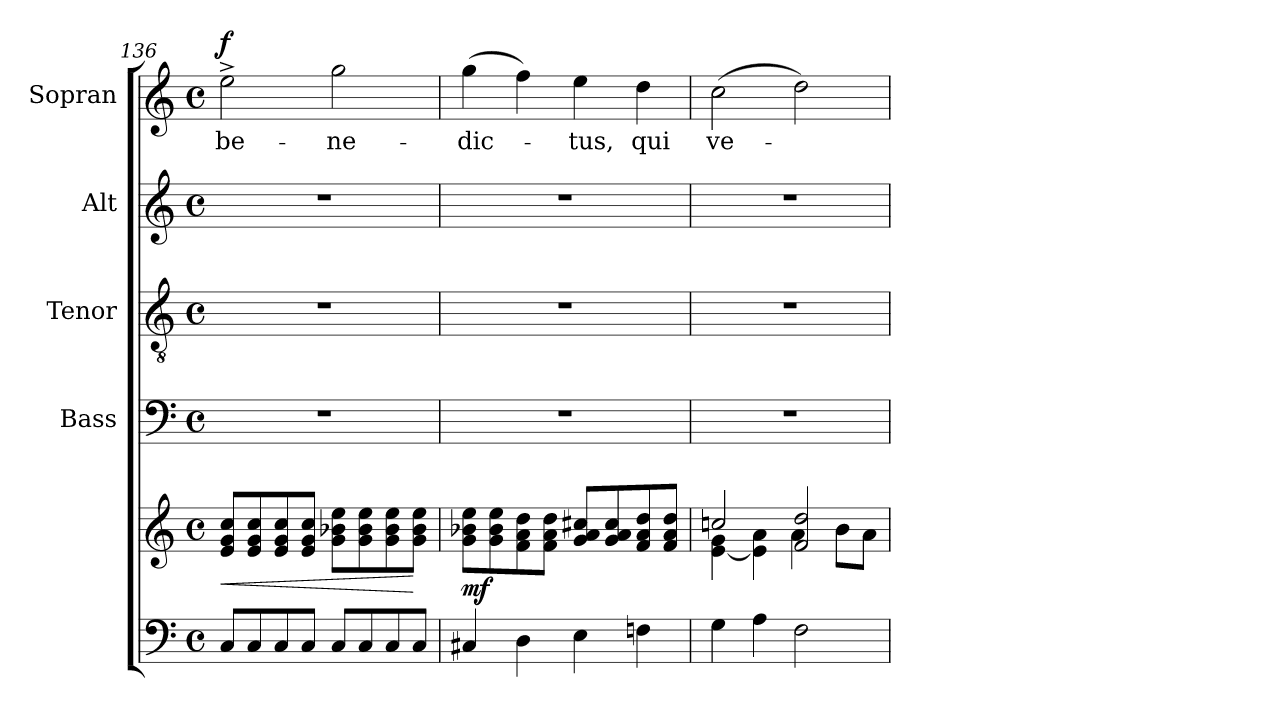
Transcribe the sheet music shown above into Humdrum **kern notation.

**kern	**kern	**dynam	**kern	**kern	**kern	**kern	**text	**dynam
*part5	*part5	*part5	*part4	*part3	*part2	*part1	*part1	*part1
*staff6	*staff5	*staff5/6	*staff4	*staff3	*staff2	*staff1	*staff1	*staff1
*	*	*	*I"Bass	*I"Tenor	*I"Alt	*I"Sopran	*	*
*	*	*	*I'B.	*I'T.	*I'A.	*I'S.	*	*
!!LO:PB:g=z
*clefF4	*clefG2	*	*clefF4	*clefGv2	*clefG2	*clefG2	*	*
*k[]	*k[]	*	*k[]	*k[]	*k[]	*k[]	*	*
*C:	*C:	*	*C:	*C:	*C:	*C:	*	*
*M4/4	*M4/4	*	*M4/4	*M4/4	*M4/4	*M4/4	*	*
*met(c)	*met(c)	*	*met(c)	*met(c)	*met(c)	*met(c)	*	*
=136	=136	=136	=136	=136	=136	=136	=136	=136
!	!	!LO:HP:b	!	!	!	!	!LO:LY:b	!LO:DY:a
8C/L	8e/ 8g/ 8cc/L	<	1r	1r	1r	2ee^>\	be-	f
8C/	8e/ 8g/ 8cc/	.	.	.	.	.	.	.
8C/	8e/ 8g/ 8cc/	.	.	.	.	.	.	.
8C/J	8e/ 8g/ 8cc/J	.	.	.	.	.	.	.
!	!	!	!	!	!	!	!LO:LY:b	!
8C/L	8g\ 8b-X\ 8ee\L	.	.	.	.	2gg\	-ne-	.
8C/	8g\ 8b-\ 8ee\	.	.	.	.	.	.	.
8C/	8g\ 8b-\ 8ee\	.	.	.	.	.	.	.
8C/J	8g\ 8b-\ 8ee\J	[	.	.	.	.	.	.
=137	=137	=137	=137	=137	=137	=137	=137	=137
!	!	!LO:DY:b	!	!	!	!	!LO:LY:b	!
4C#X/	8g\ 8b-X\ 8ee\L	mf	1r	1r	1r	(>4gg\	-dic-	.
.	8g\ 8b-\ 8ee\	.	.	.	.	.	.	.
4D\	8f\ 8a\ 8dd\	.	.	.	.	4ff\)	.	.
.	8f\ 8a\ 8dd\J	.	.	.	.	.	.	.
!	!	!	!	!	!	!	!LO:LY:b	!
4E\	8g/ 8a/ 8cc#X/L	.	.	.	.	4ee\	-tus,	.
.	8g/ 8a/ 8cc#/	.	.	.	.	.	.	.
!	!	!	!	!	!	!	!LO:LY:b	!
4Fn\	8f/ 8a/ 8dd/	.	.	.	.	4dd\	qui	.
.	8f/ 8a/ 8dd/J	.	.	.	.	.	.	.
=138	=138	=138	=138	=138	=138	=138	=138	=138
*	*^	*	*	*	*	*	*	*
!	!	!	!	!	!	!	!	!LO:LY:b	!
4G\	2ccn/	[<4e\ 4g\	.	1r	1r	1r	(>2cc\	ve-	.
4A\	.	4e\] 4a\	.	.	.	.	.	.	.
2F\	2f/ 2dd/	4a\	.	.	.	.	2dd\)	.	.
.	.	8b\L	.	.	.	.	.	.	.
.	.	8a\J	.	.	.	.	.	.	.
*	*v	*v	*	*	*	*	*	*	*
=	=	=	=	=	=	=	=	=
*-	*-	*-	*-	*-	*-	*-	*-	*-
